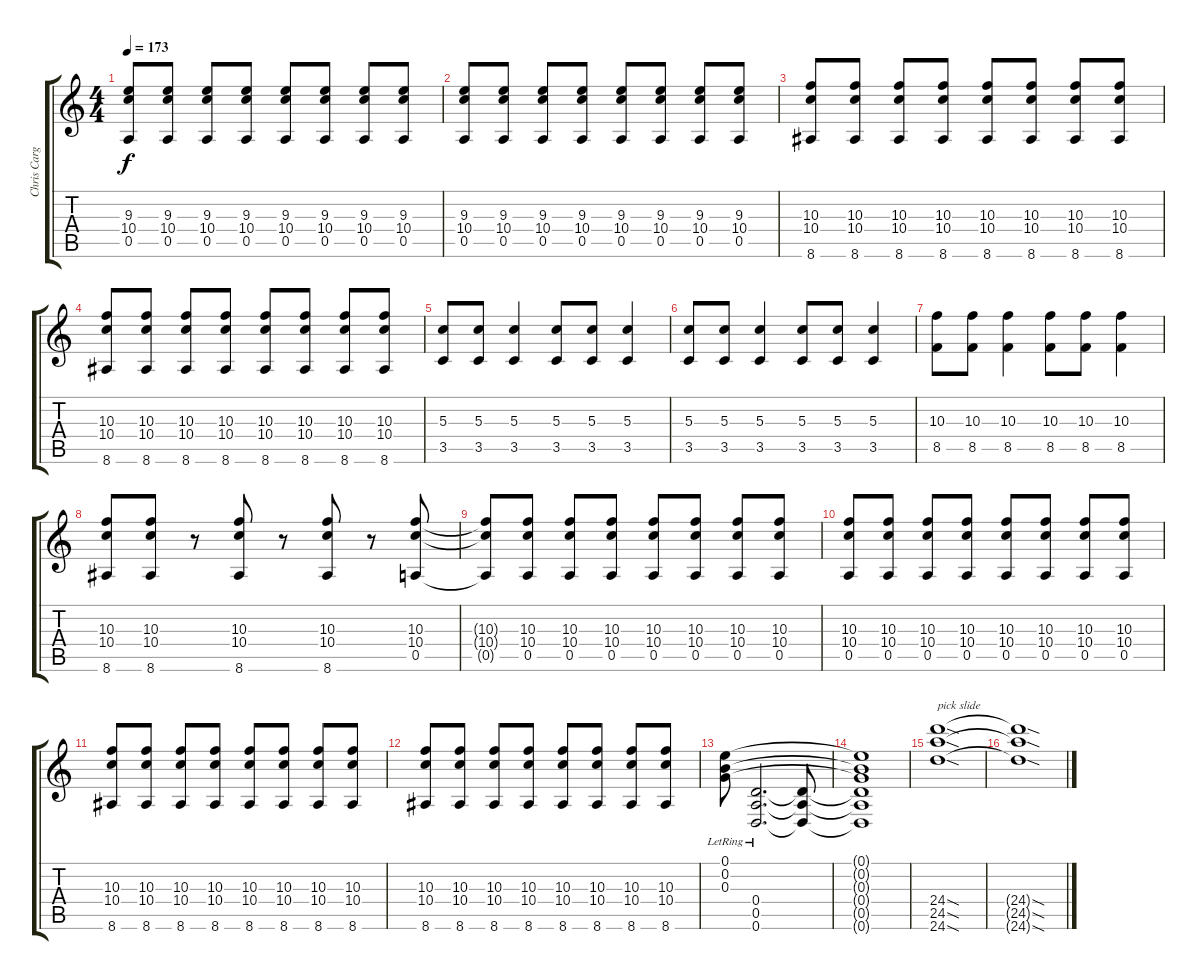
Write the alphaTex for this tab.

\track ("Chris Cargile" "Chris Carg") {instrument distortionguitar}
\staff {score tabs}
\tuning (E4 B3 G3 D3 A2 D2) {hide}
\ts (4 4)
\tempo 173
\clef g2
\ks c
(9.3 10.4 0.5).8{dy f} (9.3 10.4 0.5).8 (9.3 10.4 0.5).8 (9.3 10.4 0.5).8 (9.3 10.4 0.5).8 (9.3 10.4 0.5).8 (9.3 10.4 0.5).8 (9.3 10.4 0.5).8 |
(9.3 10.4 0.5).8 (9.3 10.4 0.5).8 (9.3 10.4 0.5).8 (9.3 10.4 0.5).8 (9.3 10.4 0.5).8 (9.3 10.4 0.5).8 (9.3 10.4 0.5).8 (9.3 10.4 0.5).8 |
(10.3 10.4 8.6).8 (10.3 10.4 8.6).8 (10.3 10.4 8.6).8 (10.3 10.4 8.6).8 (10.3 10.4 8.6).8 (10.3 10.4 8.6).8 (10.3 10.4 8.6).8 (10.3 10.4 8.6).8 |
(10.3 10.4 8.6).8 (10.3 10.4 8.6).8 (10.3 10.4 8.6).8 (10.3 10.4 8.6).8 (10.3 10.4 8.6).8 (10.3 10.4 8.6).8 (10.3 10.4 8.6).8 (10.3 10.4 8.6).8 |
(5.3 3.5).8 (5.3 3.5).8 (5.3 3.5).4 (5.3 3.5).8 (5.3 3.5).8 (5.3 3.5).4 |
(5.3 3.5).8 (5.3 3.5).8 (5.3 3.5).4 (5.3 3.5).8 (5.3 3.5).8 (5.3 3.5).4 |
(10.3 8.5).8 (10.3 8.5).8 (10.3 8.5).4 (10.3 8.5).8 (10.3 8.5).8 (10.3 8.5).4 |
(10.3 10.4 8.6).8 (10.3 10.4 8.6).8 r.8 (10.3 10.4 8.6).8 r.8 (10.3 10.4 8.6).8 r.8 (10.3 10.4 0.5).8 |
(10.3{t} 10.4{t} 0.5{t}).8 (10.3 10.4 0.5).8 (10.3 10.4 0.5).8 (10.3 10.4 0.5).8 (10.3 10.4 0.5).8 (10.3 10.4 0.5).8 (10.3 10.4 0.5).8 (10.3 10.4 0.5).8 |
(10.3 10.4 0.5).8 (10.3 10.4 0.5).8 (10.3 10.4 0.5).8 (10.3 10.4 0.5).8 (10.3 10.4 0.5).8 (10.3 10.4 0.5).8 (10.3 10.4 0.5).8 (10.3 10.4 0.5).8 |
(10.3 10.4 8.6).8 (10.3 10.4 8.6).8 (10.3 10.4 8.6).8 (10.3 10.4 8.6).8 (10.3 10.4 8.6).8 (10.3 10.4 8.6).8 (10.3 10.4 8.6).8 (10.3 10.4 8.6).8 |
(10.3 10.4 8.6).8 (10.3 10.4 8.6).8 (10.3 10.4 8.6).8 (10.3 10.4 8.6).8 (10.3 10.4 8.6).8 (10.3 10.4 8.6).8 (10.3 10.4 8.6).8 (10.3 10.4 8.6).8 |
(0.1{lr} 0.2{lr} 0.3{lr}).8 (0.4{lr} 0.5{lr} 0.6{lr}).2{d} (0.4{t} 0.5{t} 0.6{t}).8 |
(0.1{t} 0.2{t} 0.3{t} 0.4{t} 0.5{t} 0.6{t}).1 |
(24.4{sod} 24.5{sod} 24.6{sod}).1{txt "pick slide"} |
(24.4{sod t} 24.5{sod t} 24.6{sod t}).1
